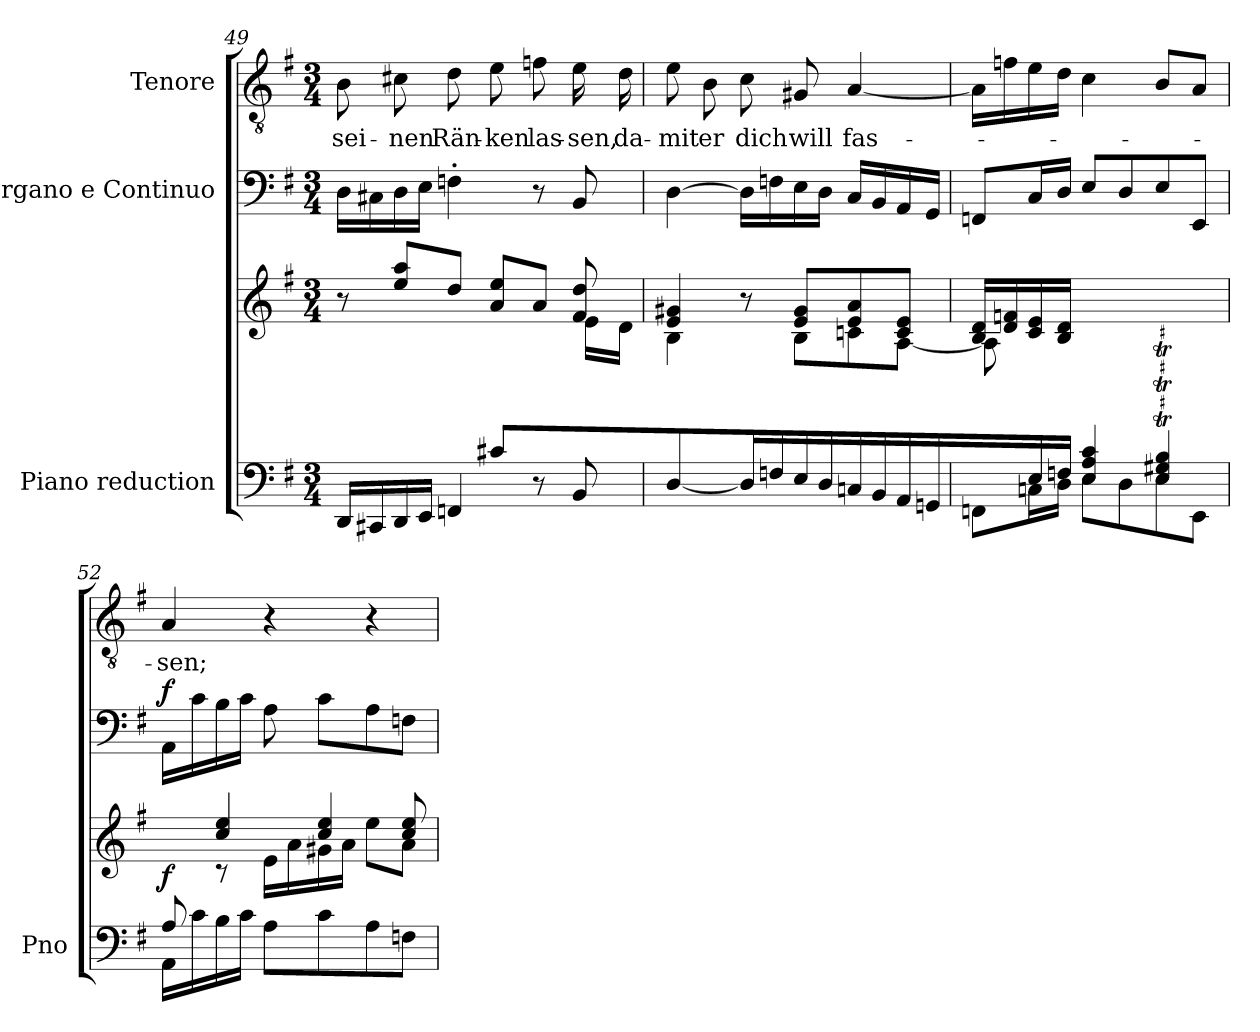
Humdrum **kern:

**kern	**kern	**dynam	**kern	**dynam	**kern	**text
*part3	*part3	*part3	*part2	*part2	*part1	*part1
*staff4	*staff3	*staff3/4	*staff2	*staff2	*staff1	*staff1
*I"Piano reduction	*	*	*I"Organo e Continuo	*	*I"Tenore	*
*I'Pno	*	*	*	*	*	*
*clefF4	*clefG2	*	*clefF4	*	*clefGv2	*
*k[f#]	*k[f#]	*	*k[f#]	*	*k[f#]	*
*M3/4	*M3/4	*	*M3/4	*	*M3/4	*
=49	=49	=49	=49	=49	=49	=49
*^	*^	*	*	*	*	*
!	!	!	!	!	!	!	!	!LO:LY:b
4.ryy	16DD/LL	8r	8ryy	.	16D\LL	.	8B\	sei-
.	16CC#i/	.	.	.	16C#X\	.	.	.
!	!	!	!	!	!	!	!	!LO:LY:b
.	16DD/	8ee/ 8aa/L	8cc#X\L	.	16D\	.	8c#X\	-nen
.	16EE/JJ	.	.	.	16E\JJ	.	.	.
!	!	!	!	!	!	!	!	!LO:LY:b
.	4FFn/	8dd/J	8dd\J	.	4Fn'\	.	8d\	Rän-
!	!	!	!	!	!	!	!	!LO:LY:b
8c#X/L	.	8a/ 8ee/L	8ryy	.	.	.	8e\	-ken
!	!	!	!	!	!	!	!	!LO:LY:b
4ryy	8r	8a/J	8fn\J	.	8r	.	8fn\	las-
!	!	!	!	!	!	!	!	!LO:LY:b
.	8BB/	8f/ 8dd/	16e\LL	.	8BB/	.	16e\	-sen,
!	!	!	!	!	!	!	!	!LO:LY:b
.	.	.	16d\JJ	.	.	.	16d\	da-
*v	*v	*	*	*	*	*	*	*
=50	=50	=50	=50	=50	=50	=50	=50
!	!	!	!	!	!	!	!LO:LY:b
[4D\	4e/ 4g#X/	4B\	.	[4D\	.	8e\	-mit
!	!	!	!	!	!	!	!LO:LY:b
.	.	.	.	.	.	8B\	er
!	!	!	!	!	!	!	!LO:LY:b
16D\LL]	8r	8ryy	.	16D\LL]	.	8c\	dich
16Fn\	.	.	.	16Fn\	.	.	.
!	!	!	!	!	!	!	!LO:LY:b
16E\	8e/ 8g#/L	8B\L	.	16E\	.	8G#X/	will
16D\JJ	.	.	.	16D\JJ	.	.	.
!	!	!	!	!	!	!	!LO:LY:b
16Cn/LL	8e/ 8a/	8cn\	.	16C/LL	.	[4A/	-fas-
16BB/	.	.	.	16BB/	.	.	.
16AA/	8c/ 8e/J	[8A\J	.	16AA/	.	.	.
16GGn/JJ	.	.	.	16GG/JJ	.	.	.
!!LO:LB:g=z
=51	=51	=51	=51	=51	=51	=51	=51
*^	*	*	*	*	*	*	*
8ryy	8FFn\L	16B/ 16d/LL	8A\L]	.	8FFn/L	.	16A\LL]	.
.	.	16d/ 16fn/	.	.	.	.	16fn\	.
16E/L	16Cn\L	16c/ 16e/	2ryy	.	16C/L	.	16e\	.
16Fn/JJ	16D\JJ	16B/ 16d/JJ	.	.	16D/JJ	.	16d\JJ	.
4E/ 4A/ 4c/	8E\L	4ryy	.	.	8E/L	.	4c\	.
.	8D\	.	.	.	8D/	.	.	.
4E/T 4G#X/T 4B/T	8E\	4ryy	.	.	8E/	.	8B/L	.
.	8EE\J	.	8ryy	.	8EE/J	.	8A/J	.
=52	=52	=52	=52	=52	=52	=52	=52	=52
!	!	!	!	!LO:DY:b	!	!LO:DY:a	!	!LO:LY:b
8A/	16AA\LL	8ryy	8ryy	f	16AA\LL	f	4A/	-sen;
.	16c\	.	.	.	16c\	.	.	.
2ryy	16B\	4cc/ 4ee/	8r	.	16B\	.	.	.
.	16c\JJ	.	.	.	16c\JJ	.	.	.
.	8A\L	.	16e\LL	.	8A\	.	4r	.
.	.	.	16a\	.	.	.	.	.
.	8c\	4cc/ 4ee/	16g#X\	.	8c\L	.	.	.
.	.	.	16a\JJ	.	.	.	.	.
.	8A\	.	8ee\L	.	8A\	.	4r	.
8ryy	8Fn\J	8cc/ 8ee/	8a\J	.	8Fn\J	.	.	.
*v	*v	*	*	*	*	*	*	*
*	*v	*v	*	*	*	*	*
=	=	=	=	=	=	=
*-	*-	*-	*-	*-	*-	*-
